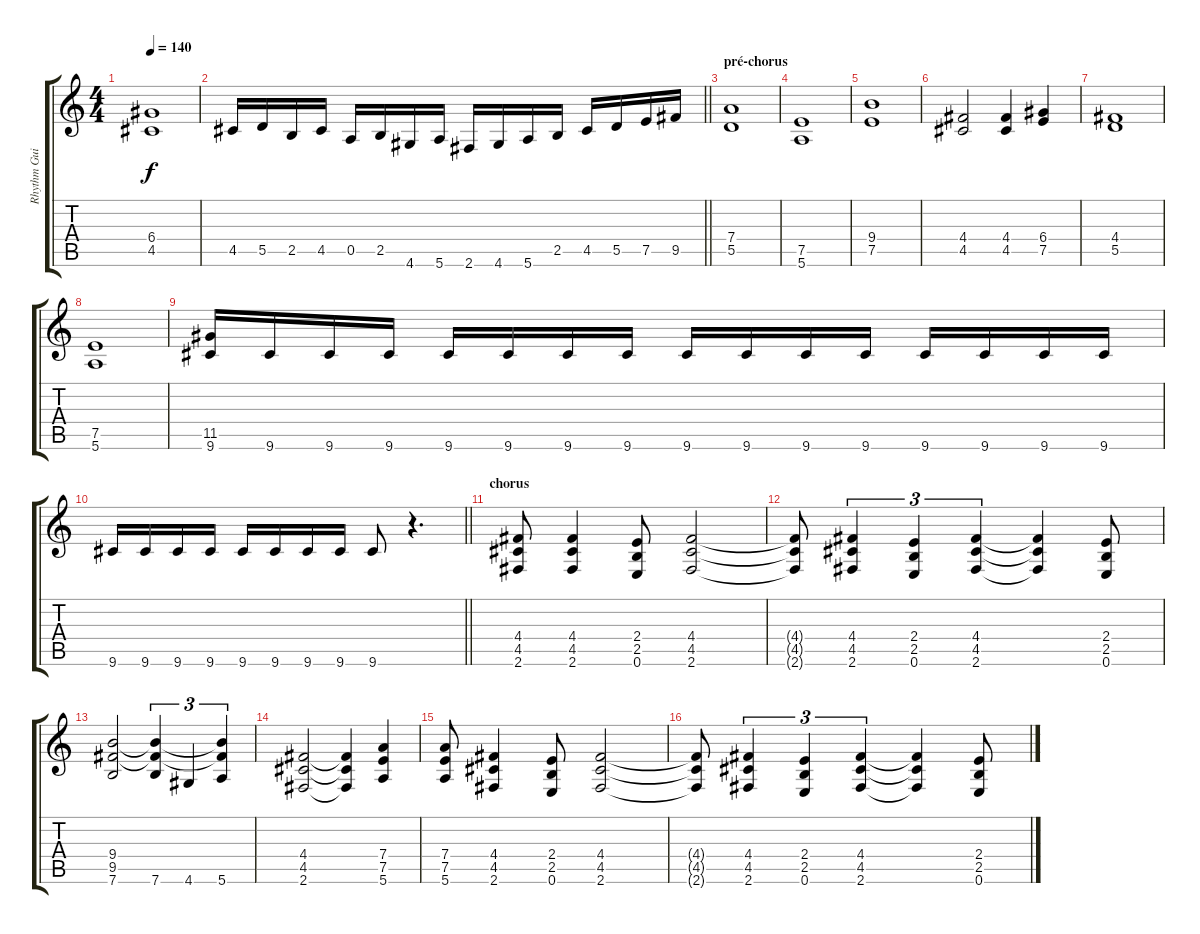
\track ("Rhythm Guitar" "Rhythm Gui") {instrument distortionguitar}
\staff {score tabs}
\tuning (E4 B3 G3 D3 A2 E2) {hide}
\ts (4 4)
\tempo 140
\clef g2
\ks c
(6.4 4.5).1{dy f} |
\barLineRight lightlight
4.5.16 5.5.16 2.5.16 4.5.16 0.5.16 2.5.16 4.6.16 5.6.16 2.6.16 4.6.16 5.6.16 2.5.16 4.5.16 5.5.16 7.5.16 9.5.16 |
\section ("" "pré-chorus")
(7.4 5.5).1 |
(7.5 5.6).1 |
(9.4 7.5).1 |
(4.4 4.5).2 (4.4 4.5).4 (6.4 7.5).4 |
(4.4 5.5).1 |
(7.5 5.6).1 |
(11.5 9.6).16 9.6.16 9.6.16 9.6.16 9.6.16 9.6.16 9.6.16 9.6.16 9.6.16 9.6.16 9.6.16 9.6.16 9.6.16 9.6.16 9.6.16 9.6.16 |
\barLineRight lightlight
9.6.16 9.6.16 9.6.16 9.6.16 9.6.16 9.6.16 9.6.16 9.6.16 9.6.8 r.4{d} |
\section ("" "chorus")
(4.4 4.5 2.6).8 (4.4 4.5 2.6).4 (2.4 2.5 0.6).8 (4.4 4.5 2.6).2 |
(4.4{t} 4.5{t} 2.6{t}).8 (4.4 4.5 2.6).4{tu (3 2)} (2.4 2.5 0.6).4{tu (3 2)} (4.4 4.5 2.6).4{tu (3 2)} (4.4{t} 4.5{t} 2.6{t}).4 (2.4 2.5 0.6).8 |
(9.4 9.5 7.6).2 (9.4{t} 9.5{t} 7.6).4{tu (3 2)} 4.6.4{tu (3 2)} (9.4{t} 9.5{t} 5.6).4{tu (3 2)} |
(4.4 4.5 2.6).2 (4.4{t} 4.5{t} 2.6{t}).4 (7.4 7.5 5.6).4 |
(7.4 7.5 5.6).8 (4.4 4.5 2.6).4 (2.4 2.5 0.6).8 (4.4 4.5 2.6).2 |
(4.4{t} 4.5{t} 2.6{t}).8 (4.4 4.5 2.6).4{tu (3 2)} (2.4 2.5 0.6).4{tu (3 2)} (4.4 4.5 2.6).4{tu (3 2)} (4.4{t} 4.5{t} 2.6{t}).4 (2.4 2.5 0.6).8
